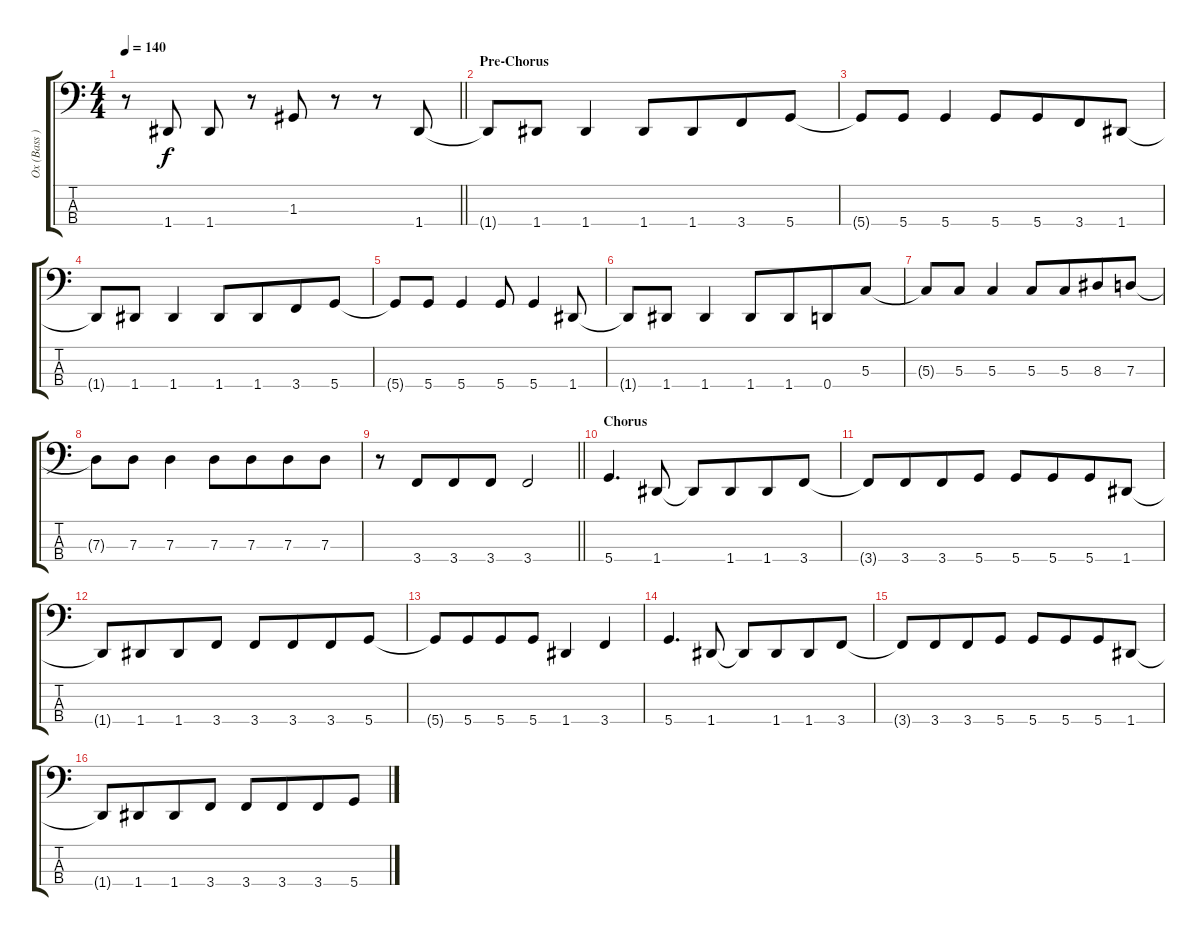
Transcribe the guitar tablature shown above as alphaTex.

\track ("Ox (Bass )" "Ox (Bass )") {instrument electricbassfinger}
\staff {score tabs}
\tuning (F2 C2 G1 D1) {hide}
\ts (4 4)
\tempo 140
\clef f4
\barLineRight lightlight
\ks c
r.8{dy f} 1.4.8 1.4.8 r.8 1.3.8 r.8 r.8 1.4.8 |
\section ("" "Pre-Chorus")
1.4{t}.8 1.4.8 1.4.4 1.4.8 1.4.8{beam merge} 3.4.8 5.4.8 |
5.4{t}.8 5.4.8 5.4.4 5.4.8 5.4.8{beam merge} 3.4.8 1.4.8 |
1.4{t}.8 1.4.8 1.4.4 1.4.8 1.4.8{beam merge} 3.4.8 5.4.8 |
5.4{t}.8 5.4.8 5.4.4 5.4.8 5.4.4 1.4.8 |
1.4{t}.8 1.4.8 1.4.4 1.4.8 1.4.8{beam merge} 0.4.8 5.3.8 |
5.3{t}.8 5.3.8 5.3.4 5.3.8 5.3.8{beam merge} 8.3.8 7.3.8 |
7.3{t}.8 7.3.8 7.3.4 7.3.8 7.3.8{beam merge} 7.3.8 7.3.8 |
\barLineRight lightlight
r.8 3.4.8{beam merge} 3.4.8 3.4.8 3.4.2 |
\section ("" "Chorus")
5.4.4{d} 1.4.8 1.4{t}.8 1.4.8{beam merge} 1.4.8 3.4.8 |
3.4{t}.8 3.4.8{beam merge} 3.4.8 5.4.8 5.4.8 5.4.8{beam merge} 5.4.8 1.4.8 |
1.4{t}.8 1.4.8{beam merge} 1.4.8 3.4.8 3.4.8 3.4.8{beam merge} 3.4.8 5.4.8 |
5.4{t}.8 5.4.8{beam merge} 5.4.8 5.4.8 1.4.4 3.4.4 |
5.4.4{d} 1.4.8 1.4{t}.8 1.4.8{beam merge} 1.4.8 3.4.8 |
3.4{t}.8 3.4.8{beam merge} 3.4.8 5.4.8 5.4.8 5.4.8{beam merge} 5.4.8 1.4.8 |
1.4{t}.8 1.4.8{beam merge} 1.4.8 3.4.8 3.4.8 3.4.8{beam merge} 3.4.8 5.4.8
